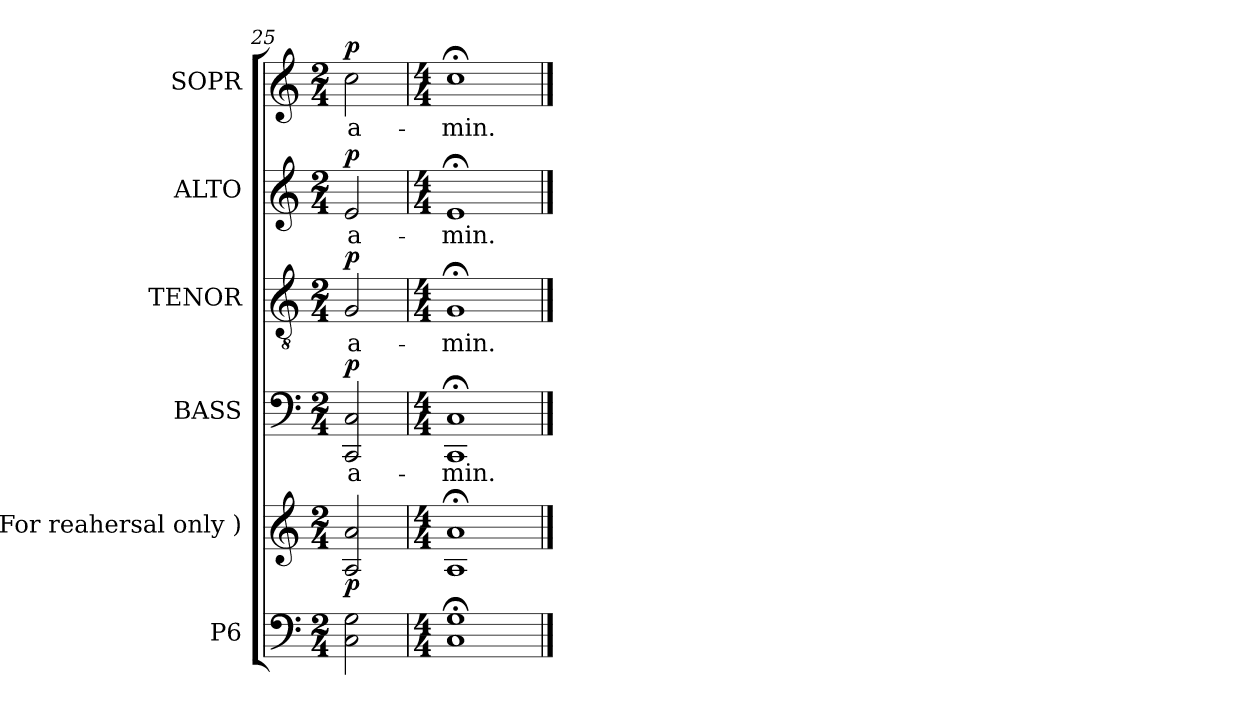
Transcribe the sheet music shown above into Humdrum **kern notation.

**kern	**kern	**dynam	**kern	**text	**dynam	**kern	**text	**dynam	**kern	**text	**dynam	**kern	**text	**dynam
*part6	*part5	*part5	*part4	*part4	*part4	*part3	*part3	*part3	*part2	*part2	*part2	*part1	*part1	*part1
*staff6	*staff5	*staff5	*staff4	*staff4	*staff4	*staff3	*staff3	*staff3	*staff2	*staff2	*staff2	*staff1	*staff1	*staff1
*I"P6	*I"( For reahersal  only )	*	*I"BASS	*	*	*I"TENOR	*	*	*I"ALTO	*	*	*I"SOPR	*	*
*	*	*	*I'B.	*	*	*I'T.	*	*	*I'A.	*	*	*I'S.	*	*
*clefF4	*clefG2	*	*clefF4	*	*	*clefGv2	*	*	*clefG2	*	*	*clefG2	*	*
*	*	*	*	*	*	*ITrd7c12	*	*	*	*	*	*	*	*
*k[]	*k[]	*	*k[]	*	*	*k[]	*	*	*k[]	*	*	*k[]	*	*
*a:	*a:	*	*a:	*	*	*a:	*	*	*a:	*	*	*a:	*	*
*M2/4	*M2/4	*	*M2/4	*	*	*M2/4	*	*	*M2/4	*	*	*M2/4	*	*
=25	=25	=25	=25	=25	=25	=25	=25	=25	=25	=25	=25	=25	=25	=25
!	!	!	!	!LO:LY:b:color=#000000	!	!	!	!	!	!	!	!	!	!
!	!	!	!	!	!	!	!LO:LY:b:color=#000000	!	!	!	!	!	!	!
!	!	!	!	!	!	!	!	!	!	!LO:LY:b:color=#000000	!	!	!	!
!	!	!	!	!	!	!	!	!	!	!	!	!	!LO:LY:b:color=#000000	!
2Ci\ 2Gi	2Ai/ 2ai	p	2CCi/ 2Ci	a-	p	2GGi/	a-	p	2ei/	a-	p	2cci\	a-	p
=26	=26	=26	=26	=26	=26	=26	=26	=26	=26	=26	=26	=26	=26	=26
*M4/4	*M4/4	*	*M4/4	*	*	*M4/4	*	*	*M4/4	*	*	*M4/4	*	*
!	!	!	!	!LO:LY:b:color=#000000	!	!	!	!	!	!	!	!	!	!
!	!	!	!	!	!	!	!LO:LY:b:color=#000000	!	!	!	!	!	!	!
!	!	!	!	!	!	!	!	!	!	!LO:LY:b:color=#000000	!	!	!	!
!	!	!	!	!	!	!	!	!	!	!	!	!	!LO:LY:b:color=#000000	!
1Ci; 1Gi;	1Ai; 1ai;	.	1CCi; 1Ci;	-min.	.	1GG;i	-min.	.	1e;i	-min.	.	1cc;i	-min.	.
==	==	==	==	==	==	==	==	==	==	==	==	==	==	==
*-	*-	*-	*-	*-	*-	*-	*-	*-	*-	*-	*-	*-	*-	*-
